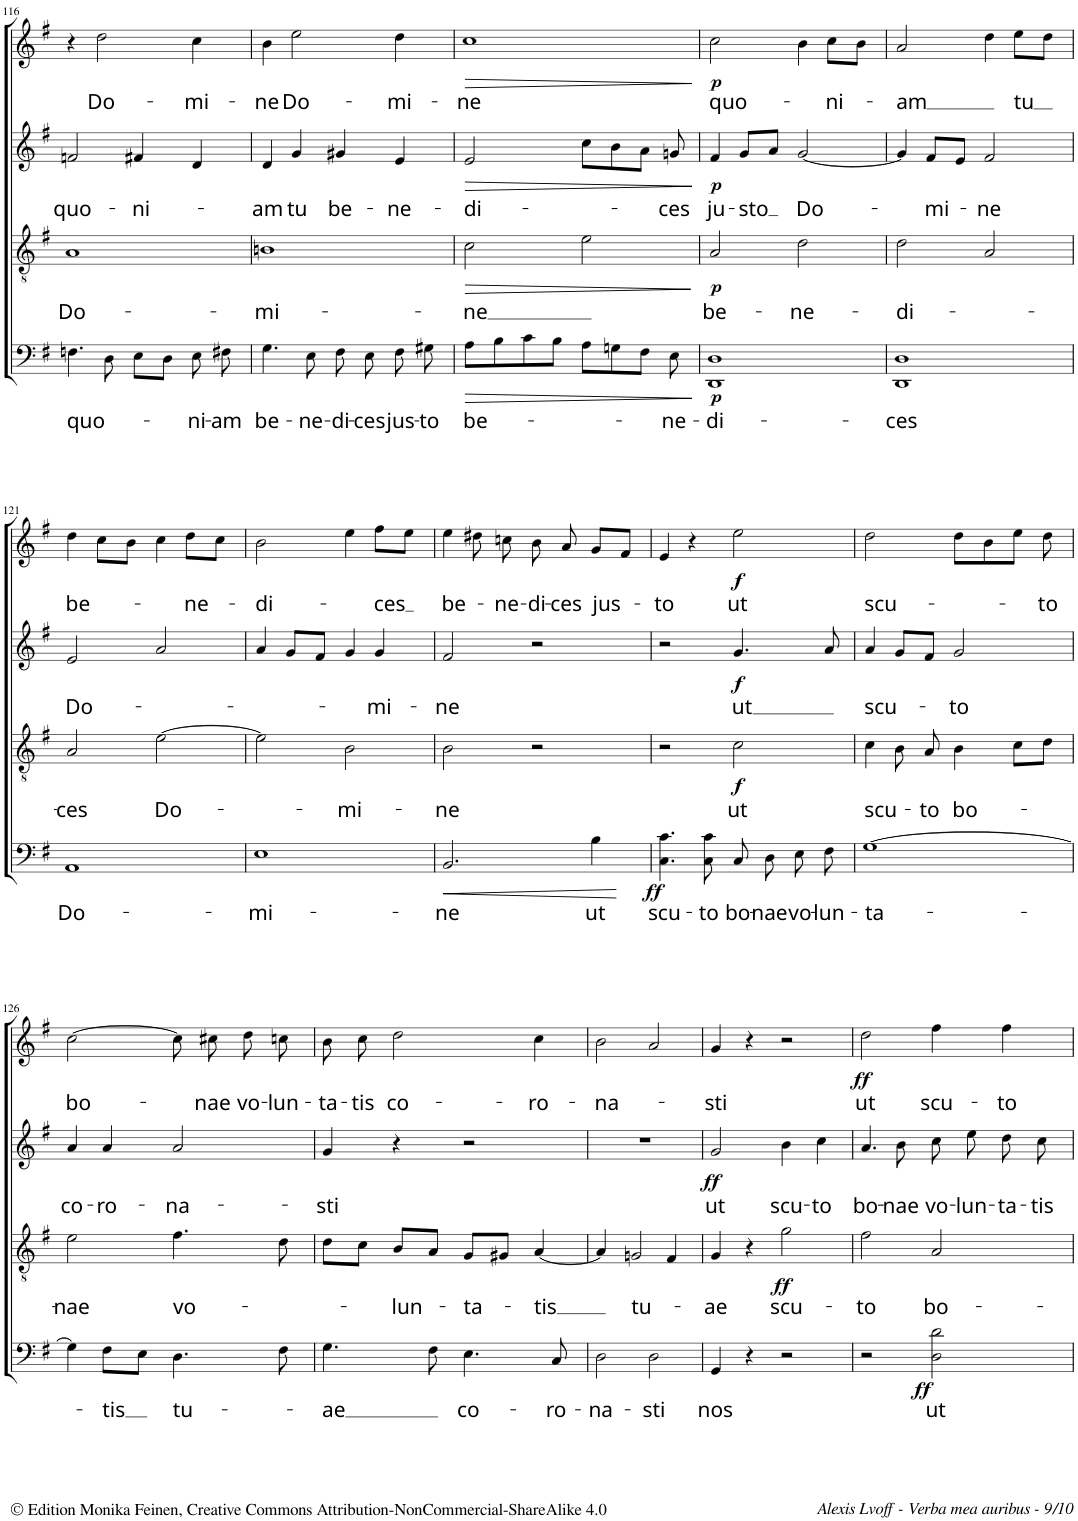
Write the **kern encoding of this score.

**kern	**text	**dynam	**kern	**text	**dynam	**kern	**text	**dynam	**kern	**text	**dynam
*part4	*part4	*part4	*part3	*part3	*part3	*part2	*part2	*part2	*part1	*part1	*part1
*staff4	*staff4	*staff4	*staff3	*staff3	*staff3	*staff2	*staff2	*staff2	*staff1	*staff1	*staff1
*I"BASSO.	*	*	*I"TENORE.	*	*	*I"ALTO.	*	*	*I"SOPRANO.	*	*
!!LO:PB:g=z
*clefF4	*	*	*clefGv2	*	*	*clefG2	*	*	*clefG2	*	*
*k[f#]	*	*	*k[f#]	*	*	*k[f#]	*	*	*k[f#]	*	*
*M4/4	*	*	*M4/4	*	*	*M4/4	*	*	*M4/4	*	*
*met(c)	*	*	*met(c)	*	*	*met(c)	*	*	*met(c)	*	*
=116	=116	=116	=116	=116	=116	=116	=116	=116	=116	=116	=116
!	!LO:LY:b	!	!	!LO:LY:b	!	!	!LO:LY:b	!	!	!	!
4.Fn\	quo-	.	1A	Do-	.	2fn/	quo-	.	4r	.	.
!	!	!	!	!	!	!	!	!	!	!LO:LY:b	!
.	.	.	.	.	.	.	.	.	2dd\	Do-	.
8D\	.	.	.	.	.	.	.	.	.	.	.
!	!	!	!	!	!	!	!LO:LY:b	!	!	!	!
8E\L	.	.	.	.	.	4f#X/	-ni-	.	.	.	.
8D\J	.	.	.	.	.	.	.	.	.	.	.
!	!LO:LY:b	!	!	!	!	!	!	!	!	!LO:LY:b	!
8E\	-ni-	.	.	.	.	4d/	.	.	4cc\	-mi-	.
!	!LO:LY:b	!	!	!	!	!	!	!	!	!	!
8F#X\	-am	.	.	.	.	.	.	.	.	.	.
=117	=117	=117	=117	=117	=117	=117	=117	=117	=117	=117	=117
!	!LO:LY:b	!	!	!LO:LY:b	!	!	!LO:LY:b	!	!	!LO:LY:b	!
4.G\	be-	.	1Bn	-mi-	.	4d/	-am	.	4b\	-ne	.
!	!	!	!	!	!	!	!LO:LY:b	!	!	!LO:LY:b	!
.	.	.	.	.	.	4g/	tu	.	2ee\	Do-	.
!	!LO:LY:b	!	!	!	!	!	!	!	!	!	!
8E\	-ne-	.	.	.	.	.	.	.	.	.	.
!	!LO:LY:b	!	!	!	!	!	!LO:LY:b	!	!	!	!
8F#\	-di-	.	.	.	.	4g#X/	be-	.	.	.	.
!	!LO:LY:b	!	!	!	!	!	!	!	!	!	!
8E\	-ces	.	.	.	.	.	.	.	.	.	.
!	!LO:LY:b	!	!	!	!	!	!LO:LY:b	!	!	!LO:LY:b	!
8F#\	jus-	.	.	.	.	4e/	-ne-	.	4dd\	-mi-	.
!	!LO:LY:b	!	!	!	!	!	!	!	!	!	!
8G#X\	-to	.	.	.	.	.	.	.	.	.	.
=118	=118	=118	=118	=118	=118	=118	=118	=118	=118	=118	=118
!	!LO:LY:b	!LO:HP:b	!	!LO:LY:b	!LO:HP:b	!	!LO:LY:b	!LO:HP:b	!	!LO:LY:b	!LO:HP:b
8A\L	be-	>	2c\	-ne	>	2e/	-di-	>	1cc	-ne	>
8B\	.	.	.	.	.	.	.	.	.	.	.
8c\	.	.	.	.	.	.	.	.	.	.	.
8B\J	.	.	.	.	.	.	.	.	.	.	.
8A\L	.	.	2e\	.	.	8cc\L	.	.	.	.	.
8Gn\	.	.	.	.	.	8b\	.	.	.	.	.
8F#\J	.	.	.	.	.	8a\J	.	.	.	.	.
!	!LO:LY:b	!	!	!	!	!	!LO:LY:b	!	!	!	!
8E\	-ne-	.	.	.	.	8gn/	-ces	.	.	.	.
.	.	]	.	.	]	.	.	]	.	.	]
=119	=119	=119	=119	=119	=119	=119	=119	=119	=119	=119	=119
!	!LO:LY:b	!LO:DY:b	!	!LO:LY:b	!LO:DY:b	!	!LO:LY:b	!LO:DY:b	!	!LO:LY:b	!LO:DY:b
1DD 1D	-di-	p	2A/	be-	p	4f#/	ju-	p	2cc\	quo-	p
!	!	!	!	!	!	!	!LO:LY:b	!	!	!	!
.	.	.	.	.	.	8g/L	-sto	.	.	.	.
.	.	.	.	.	.	8a/J	.	.	.	.	.
!	!	!	!	!LO:LY:b	!	!	!LO:LY:b	!	!	!	!
.	.	.	2d\	-ne-	.	[2g/	Do-	.	4b\	.	.
!	!	!	!	!	!	!	!	!	!	!LO:LY:b	!
.	.	.	.	.	.	.	.	.	8cc\L	-ni-	.
.	.	.	.	.	.	.	.	.	8b\J	.	.
=120	=120	=120	=120	=120	=120	=120	=120	=120	=120	=120	=120
!	!LO:LY:b	!	!	!LO:LY:b	!	!	!	!	!	!LO:LY:b	!
1DD 1D	-ces	.	2d\	-di-	.	4g/]	.	.	2a/	-am	.
!	!	!	!	!	!	!	!LO:LY:b	!	!	!	!
.	.	.	.	.	.	8f#/L	-mi-	.	.	.	.
.	.	.	.	.	.	8e/J	.	.	.	.	.
!	!	!	!	!	!	!	!LO:LY:b	!	!	!	!
.	.	.	2A/	.	.	2f#/	-ne	.	4dd\	.	.
!	!	!	!	!	!	!	!	!	!	!LO:LY:b	!
.	.	.	.	.	.	.	.	.	8ee\L	tu	.
.	.	.	.	.	.	.	.	.	8dd\J	.	.
!!LO:LB:g=z
=121	=121	=121	=121	=121	=121	=121	=121	=121	=121	=121	=121
!	!LO:LY:b	!	!	!LO:LY:b	!	!	!LO:LY:b	!	!	!LO:LY:b	!
1AA	Do-	.	2A/	-ces	.	2e/	Do-	.	4dd\	be-	.
.	.	.	.	.	.	.	.	.	8cc\L	.	.
.	.	.	.	.	.	.	.	.	8b\J	.	.
!	!	!	!	!LO:LY:b	!	!	!	!	!	!	!
.	.	.	[2e\	Do-	.	2a/	.	.	4cc\	.	.
!	!	!	!	!	!	!	!	!	!	!LO:LY:b	!
.	.	.	.	.	.	.	.	.	8dd\L	-ne-	.
.	.	.	.	.	.	.	.	.	8cc\J	.	.
=122	=122	=122	=122	=122	=122	=122	=122	=122	=122	=122	=122
!	!LO:LY:b	!	!	!	!	!	!	!	!	!LO:LY:b	!
1E	-mi-	.	2e\]	.	.	4a/	.	.	2b\	di-	.
.	.	.	.	.	.	8g/L	.	.	.	.	.
.	.	.	.	.	.	8f#/J	.	.	.	.	.
!	!	!	!	!LO:LY:b	!	!	!	!	!	!	!
.	.	.	2B\	-mi-	.	4g/	.	.	4ee\	.	.
!	!	!	!	!	!	!	!LO:LY:b	!	!	!LO:LY:b	!
.	.	.	.	.	.	4g/	-mi-	.	8ff#\L	-ces	.
.	.	.	.	.	.	.	.	.	8ee\J	.	.
=123	=123	=123	=123	=123	=123	=123	=123	=123	=123	=123	=123
!	!LO:LY:b	!LO:HP:b	!	!LO:LY:b	!	!	!LO:LY:b	!	!	!LO:LY:b	!
2.BB/	-ne	<	2B\	-ne	.	2f#/	-ne	.	4ee\	be-	.
.	.	.	.	.	.	.	.	.	8dd#X\	.	.
!	!	!	!	!	!	!	!	!	!	!LO:LY:b	!
.	.	.	.	.	.	.	.	.	8ccn\	-ne-	.
!	!	!	!	!	!	!	!	!	!	!LO:LY:b	!
.	.	.	2r	.	.	2r	.	.	8b\	-di-	.
!	!	!	!	!	!	!	!	!	!	!LO:LY:b	!
.	.	.	.	.	.	.	.	.	8a/	-ces	.
!	!LO:LY:b	!	!	!	!	!	!	!	!	!LO:LY:b	!
4B\	ut	.	.	.	.	.	.	.	8g/L	jus-	.
.	.	.	.	.	.	.	.	.	8f#/J	.	.
.	.	[	.	.	.	.	.	.	.	.	.
=124	=124	=124	=124	=124	=124	=124	=124	=124	=124	=124	=124
!	!LO:LY:b	!LO:DY:b	!	!	!	!	!	!	!	!LO:LY:b	!
4.C\ 4.c\	scu-	ff	2r	.	.	2r	.	.	4e/	-to	.
.	.	.	.	.	.	.	.	.	4r	.	.
!	!LO:LY:b	!	!	!	!	!	!	!	!	!	!
8C\ 8c\	-to	.	.	.	.	.	.	.	.	.	.
!	!LO:LY:b	!	!	!LO:LY:b	!LO:DY:b	!	!LO:LY:b	!LO:DY:b	!	!LO:LY:b	!LO:DY:b
8C/	bo-	.	2c\	ut	f	4.g/	ut	f	2ee\	ut	f
!	!LO:LY:b	!	!	!	!	!	!	!	!	!	!
8D\	-nae	.	.	.	.	.	.	.	.	.	.
!	!LO:LY:b	!	!	!	!	!	!	!	!	!	!
8E\	vo-	.	.	.	.	.	.	.	.	.	.
!	!LO:LY:b	!	!	!	!	!	!	!	!	!	!
8F#\	-lun-	.	.	.	.	8a/	.	.	.	.	.
=125	=125	=125	=125	=125	=125	=125	=125	=125	=125	=125	=125
!	!LO:LY:b	!	!	!LO:LY:b	!	!	!LO:LY:b	!	!	!LO:LY:b	!
[1G	-ta-	.	4c\	scu-	.	4a/	scu-	.	2dd\	scu-	.
.	.	.	8B\	.	.	8g/L	.	.	.	.	.
!	!	!	!	!LO:LY:b	!	!	!	!	!	!	!
.	.	.	8A/	-to	.	8f#/J	.	.	.	.	.
!	!	!	!	!LO:LY:b	!	!	!LO:LY:b	!	!	!	!
.	.	.	4B\	bo-	.	2g/	-to	.	8dd\L	.	.
.	.	.	.	.	.	.	.	.	8b\	.	.
.	.	.	8c\L	.	.	.	.	.	8ee\J	.	.
!	!	!	!	!	!	!	!	!	!	!LO:LY:b	!
.	.	.	8d\J	.	.	.	.	.	8dd\	-to	.
!!LO:LB:g=z
=126	=126	=126	=126	=126	=126	=126	=126	=126	=126	=126	=126
!	!	!	!	!LO:LY:b	!	!	!LO:LY:b	!	!	!LO:LY:b	!
4G\]	.	.	2e\	-nae	.	4a/	co-	.	[2cc\	bo-	.
!	!LO:LY:b	!	!	!	!	!	!LO:LY:b	!	!	!	!
8F#\L	-tis	.	.	.	.	4a/	-ro-	.	.	.	.
8E\J	.	.	.	.	.	.	.	.	.	.	.
!	!LO:LY:b	!	!	!LO:LY:b	!	!	!LO:LY:b	!	!	!	!
4.D\	tu-	.	4.f#\	vo-	.	2a/	-na-	.	8cc\]	.	.
!	!	!	!	!	!	!	!	!	!	!LO:LY:b	!
.	.	.	.	.	.	.	.	.	8cc#X\	-nae	.
!	!	!	!	!	!	!	!	!	!	!LO:LY:b	!
.	.	.	.	.	.	.	.	.	8dd\	vo-	.
!	!	!	!	!	!	!	!	!	!	!LO:LY:b	!
8F#\	.	.	8d\	.	.	.	.	.	8ccn\	-lun-	.
=127	=127	=127	=127	=127	=127	=127	=127	=127	=127	=127	=127
!	!LO:LY:b	!	!	!	!	!	!LO:LY:b	!	!	!LO:LY:b	!
4.G\	-ae	.	8d\L	.	.	4g/	-sti	.	8b\	-ta-	.
!	!	!	!	!	!	!	!	!	!	!LO:LY:b	!
.	.	.	8c\J	.	.	.	.	.	8cc\	-tis	.
!	!	!	!	!LO:LY:b	!	!	!	!	!	!LO:LY:b	!
.	.	.	8B/L	-lun-	.	4r	.	.	2dd\	co-	.
8F#\	.	.	8A/J	.	.	.	.	.	.	.	.
!	!LO:LY:b	!	!	!LO:LY:b	!	!	!	!	!	!	!
4.E\	co-	.	8G/L	-ta-	.	2r	.	.	.	.	.
.	.	.	8G#X/J	.	.	.	.	.	.	.	.
!	!	!	!	!LO:LY:b	!	!	!	!	!	!LO:LY:b	!
.	.	.	[4A/	-tis	.	.	.	.	4cc\	-ro-	.
!	!LO:LY:b	!	!	!	!	!	!	!	!	!	!
8C/	-ro-	.	.	.	.	.	.	.	.	.	.
=128	=128	=128	=128	=128	=128	=128	=128	=128	=128	=128	=128
!	!LO:LY:b	!	!	!	!	!	!	!	!	!LO:LY:b	!
2D\	-na-	.	4A/]	.	.	1r	.	.	2b\	-na-	.
!	!	!	!	!LO:LY:b	!	!	!	!	!	!	!
.	.	.	2Gn/	tu-	.	.	.	.	.	.	.
!	!LO:LY:b	!	!	!	!	!	!	!	!	!	!
2D\	-sti	.	.	.	.	.	.	.	2a/	.	.
.	.	.	4F#/	.	.	.	.	.	.	.	.
=129	=129	=129	=129	=129	=129	=129	=129	=129	=129	=129	=129
!	!LO:LY:b	!	!	!LO:LY:b	!	!	!LO:LY:b	!LO:DY:b	!	!LO:LY:b	!
4GG/	nos	.	4G/	-ae	.	2g/	ut	ff	4g/	-sti	.
4r	.	.	4r	.	.	.	.	.	4r	.	.
!	!	!	!	!LO:LY:b	!LO:DY:b	!	!LO:LY:b	!	!	!	!
2r	.	.	2g\	scu-	ff	4b\	scu-	.	2r	.	.
!	!	!	!	!	!	!	!LO:LY:b	!	!	!	!
.	.	.	.	.	.	4cc\	-to	.	.	.	.
=130	=130	=130	=130	=130	=130	=130	=130	=130	=130	=130	=130
!	!	!	!	!LO:LY:b	!	!	!LO:LY:b	!	!	!LO:LY:b	!LO:DY:b
2r	.	.	2f#\	-to	.	4.a/	bo-	.	2dd\	ut	ff
!	!	!	!	!	!	!	!LO:LY:b	!	!	!	!
.	.	.	.	.	.	8b\	-nae	.	.	.	.
!	!LO:LY:b	!LO:DY:b	!	!LO:LY:b	!	!	!LO:LY:b	!	!	!LO:LY:b	!
2D\ 2d\	ut	ff	2A/	bo-	.	8cc\	vo-	.	4ff#\	scu-	.
!	!	!	!	!	!	!	!LO:LY:b	!	!	!	!
.	.	.	.	.	.	8ee\	-lun-	.	.	.	.
!	!	!	!	!	!	!	!LO:LY:b	!	!	!LO:LY:b	!
.	.	.	.	.	.	8dd\	-ta-	.	4ff#\	-to	.
!	!	!	!	!	!	!	!LO:LY:b	!	!	!	!
.	.	.	.	.	.	8cc\	-tis	.	.	.	.
=	=	=	=	=	=	=	=	=	=	=	=
*-	*-	*-	*-	*-	*-	*-	*-	*-	*-	*-	*-
